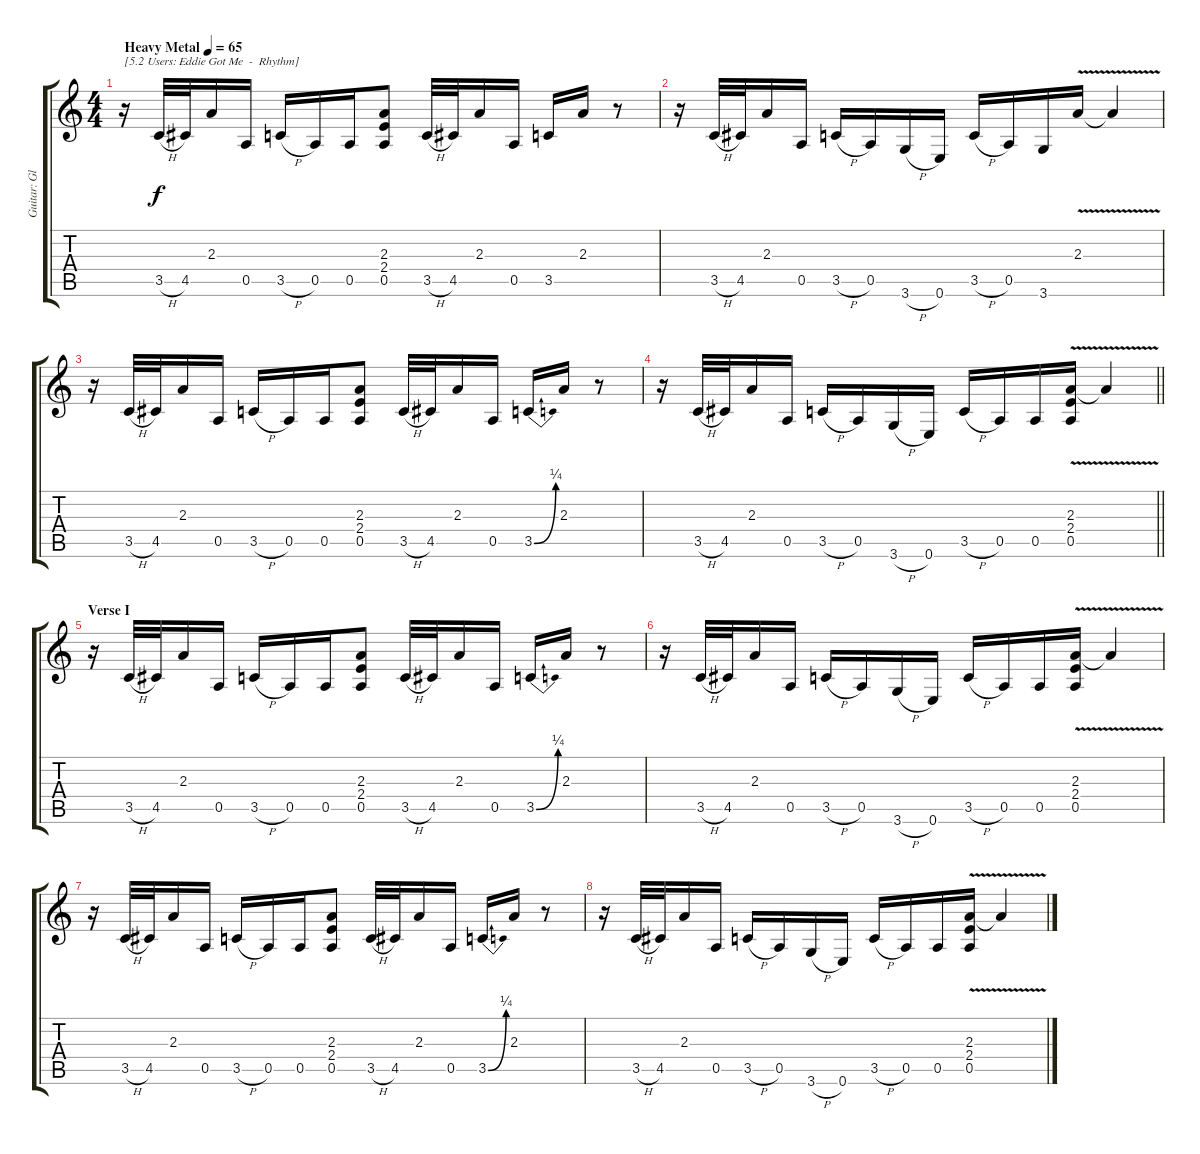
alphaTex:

\track ("Guitar: Glenn" "Guitar: Gl") {instrument overdrivenguitar}
\staff {score tabs}
\tuning (E4 B3 G3 D3 A2 E2) {hide}
\ts (4 4)
\tempo (65 "Heavy Metal")
\clef g2
\ks c
r.16{txt "[5.2 Users: Eddie Got Me  -  Rhythm]" dy f instrument overdrivenguitar} 3.5{h}.32 4.5.32 2.3.16 0.5.16 3.5{h}.16 0.5.16 0.5.16 (2.3 2.4 0.5).8 3.5{h}.32 4.5.32 2.3.16 0.5.16 3.5.16 2.3.16 r.8 |
r.16 3.5{h}.32 4.5.32 2.3.16 0.5.16 3.5{h}.16 0.5.16 3.6{h}.16 0.6.16 3.5{h}.16 0.5.16 3.6.16 2.3{v}.16 2.3{t}.4 |
r.16 3.5{h}.32 4.5.32 2.3.16 0.5.16 3.5{h}.16 0.5.16 0.5.16 (2.3 2.4 0.5).8 3.5{h}.32 4.5.32 2.3.16 0.5.16 3.5{be (bend 0 0 60 1)}.16 2.3.16 r.8 |
\barLineRight lightlight
r.16 3.5{h}.32 4.5.32 2.3.16 0.5.16 3.5{h}.16 0.5.16 3.6{h}.16 0.6.16 3.5{h}.16 0.5.16 0.5.16 (2.3{v} 2.4 0.5).16 2.3{t}.4 |
\section ("" "Verse I")
r.16 3.5{h}.32 4.5.32 2.3.16 0.5.16 3.5{h}.16 0.5.16 0.5.16 (2.3 2.4 0.5).8 3.5{h}.32 4.5.32 2.3.16 0.5.16 3.5{be (bend 0 0 60 1)}.16 2.3.16 r.8 |
r.16 3.5{h}.32 4.5.32 2.3.16 0.5.16 3.5{h}.16 0.5.16 3.6{h}.16 0.6.16 3.5{h}.16 0.5.16 0.5.16 (2.3{v} 2.4 0.5).16 2.3{t}.4 |
r.16 3.5{h}.32 4.5.32 2.3.16 0.5.16 3.5{h}.16 0.5.16 0.5.16 (2.3 2.4 0.5).8 3.5{h}.32 4.5.32 2.3.16 0.5.16 3.5{be (bend 0 0 60 1)}.16 2.3.16 r.8 |
r.16 3.5{h}.32 4.5.32 2.3.16 0.5.16 3.5{h}.16 0.5.16 3.6{h}.16 0.6.16 3.5{h}.16 0.5.16 0.5.16 (2.3{v} 2.4 0.5).16 2.3{t}.4
